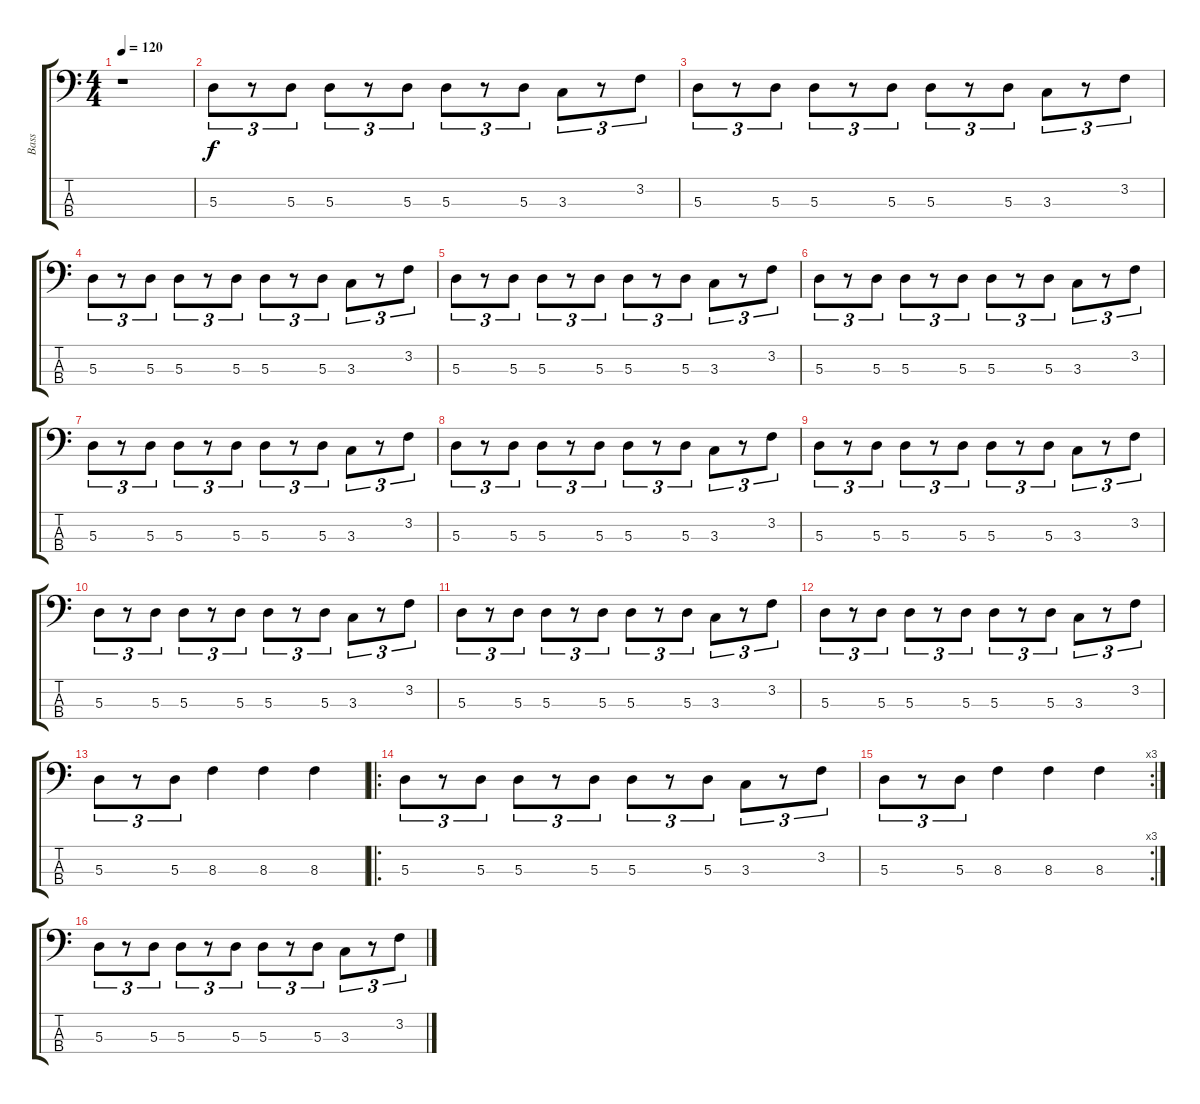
\track ("Bass" "Bass") {instrument electricbassfinger}
\staff {score tabs}
\tuning (G2 D2 A1 E1) {hide}
\ts (4 4)
\tempo 120
\clef f4
\ks c
r.1{dy f instrument electricbassfinger} |
5.3.8{tu (3 2)} r.8{tu (3 2)} 5.3.8{tu (3 2)} 5.3.8{tu (3 2)} r.8{tu (3 2)} 5.3.8{tu (3 2)} 5.3.8{tu (3 2)} r.8{tu (3 2)} 5.3.8{tu (3 2)} 3.3.8{tu (3 2)} r.8{tu (3 2)} 3.2.8{tu (3 2)} |
5.3.8{tu (3 2)} r.8{tu (3 2)} 5.3.8{tu (3 2)} 5.3.8{tu (3 2)} r.8{tu (3 2)} 5.3.8{tu (3 2)} 5.3.8{tu (3 2)} r.8{tu (3 2)} 5.3.8{tu (3 2)} 3.3.8{tu (3 2)} r.8{tu (3 2)} 3.2.8{tu (3 2)} |
5.3.8{tu (3 2)} r.8{tu (3 2)} 5.3.8{tu (3 2)} 5.3.8{tu (3 2)} r.8{tu (3 2)} 5.3.8{tu (3 2)} 5.3.8{tu (3 2)} r.8{tu (3 2)} 5.3.8{tu (3 2)} 3.3.8{tu (3 2)} r.8{tu (3 2)} 3.2.8{tu (3 2)} |
5.3.8{tu (3 2)} r.8{tu (3 2)} 5.3.8{tu (3 2)} 5.3.8{tu (3 2)} r.8{tu (3 2)} 5.3.8{tu (3 2)} 5.3.8{tu (3 2)} r.8{tu (3 2)} 5.3.8{tu (3 2)} 3.3.8{tu (3 2)} r.8{tu (3 2)} 3.2.8{tu (3 2)} |
5.3.8{tu (3 2)} r.8{tu (3 2)} 5.3.8{tu (3 2)} 5.3.8{tu (3 2)} r.8{tu (3 2)} 5.3.8{tu (3 2)} 5.3.8{tu (3 2)} r.8{tu (3 2)} 5.3.8{tu (3 2)} 3.3.8{tu (3 2)} r.8{tu (3 2)} 3.2.8{tu (3 2)} |
5.3.8{tu (3 2)} r.8{tu (3 2)} 5.3.8{tu (3 2)} 5.3.8{tu (3 2)} r.8{tu (3 2)} 5.3.8{tu (3 2)} 5.3.8{tu (3 2)} r.8{tu (3 2)} 5.3.8{tu (3 2)} 3.3.8{tu (3 2)} r.8{tu (3 2)} 3.2.8{tu (3 2)} |
5.3.8{tu (3 2)} r.8{tu (3 2)} 5.3.8{tu (3 2)} 5.3.8{tu (3 2)} r.8{tu (3 2)} 5.3.8{tu (3 2)} 5.3.8{tu (3 2)} r.8{tu (3 2)} 5.3.8{tu (3 2)} 3.3.8{tu (3 2)} r.8{tu (3 2)} 3.2.8{tu (3 2)} |
5.3.8{tu (3 2)} r.8{tu (3 2)} 5.3.8{tu (3 2)} 5.3.8{tu (3 2)} r.8{tu (3 2)} 5.3.8{tu (3 2)} 5.3.8{tu (3 2)} r.8{tu (3 2)} 5.3.8{tu (3 2)} 3.3.8{tu (3 2)} r.8{tu (3 2)} 3.2.8{tu (3 2)} |
5.3.8{tu (3 2)} r.8{tu (3 2)} 5.3.8{tu (3 2)} 5.3.8{tu (3 2)} r.8{tu (3 2)} 5.3.8{tu (3 2)} 5.3.8{tu (3 2)} r.8{tu (3 2)} 5.3.8{tu (3 2)} 3.3.8{tu (3 2)} r.8{tu (3 2)} 3.2.8{tu (3 2)} |
5.3.8{tu (3 2)} r.8{tu (3 2)} 5.3.8{tu (3 2)} 5.3.8{tu (3 2)} r.8{tu (3 2)} 5.3.8{tu (3 2)} 5.3.8{tu (3 2)} r.8{tu (3 2)} 5.3.8{tu (3 2)} 3.3.8{tu (3 2)} r.8{tu (3 2)} 3.2.8{tu (3 2)} |
5.3.8{tu (3 2)} r.8{tu (3 2)} 5.3.8{tu (3 2)} 5.3.8{tu (3 2)} r.8{tu (3 2)} 5.3.8{tu (3 2)} 5.3.8{tu (3 2)} r.8{tu (3 2)} 5.3.8{tu (3 2)} 3.3.8{tu (3 2)} r.8{tu (3 2)} 3.2.8{tu (3 2)} |
5.3.8{tu (3 2)} r.8{tu (3 2)} 5.3.8{tu (3 2)} 8.3.4 8.3.4 8.3.4 |
\ro
5.3.8{tu (3 2)} r.8{tu (3 2)} 5.3.8{tu (3 2)} 5.3.8{tu (3 2)} r.8{tu (3 2)} 5.3.8{tu (3 2)} 5.3.8{tu (3 2)} r.8{tu (3 2)} 5.3.8{tu (3 2)} 3.3.8{tu (3 2)} r.8{tu (3 2)} 3.2.8{tu (3 2)} |
\rc 3
5.3.8{tu (3 2)} r.8{tu (3 2)} 5.3.8{tu (3 2)} 8.3.4 8.3.4 8.3.4 |
5.3.8{tu (3 2)} r.8{tu (3 2)} 5.3.8{tu (3 2)} 5.3.8{tu (3 2)} r.8{tu (3 2)} 5.3.8{tu (3 2)} 5.3.8{tu (3 2)} r.8{tu (3 2)} 5.3.8{tu (3 2)} 3.3.8{tu (3 2)} r.8{tu (3 2)} 3.2.8{tu (3 2)}
